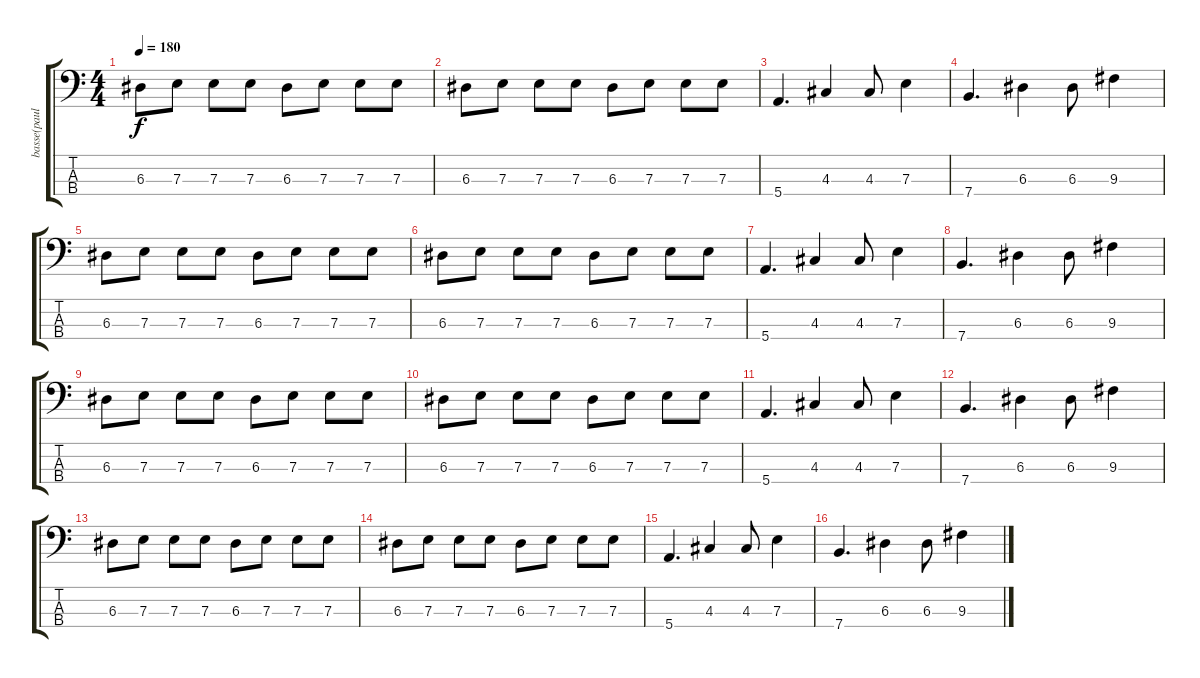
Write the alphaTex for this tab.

\track ("basse(paul)" "basse(paul") {instrument electricbasspick}
\staff {score tabs}
\tuning (G2 D2 A1 E1) {hide}
\ts (4 4)
\tempo 180
\clef f4
\ks c
6.3.8{dy f} 7.3.8 7.3.8 7.3.8 6.3.8 7.3.8 7.3.8 7.3.8 |
6.3.8 7.3.8 7.3.8 7.3.8 6.3.8 7.3.8 7.3.8 7.3.8 |
5.4.4{d} 4.3.4 4.3.8 7.3.4 |
7.4.4{d} 6.3.4 6.3.8 9.3.4 |
6.3.8 7.3.8 7.3.8 7.3.8 6.3.8 7.3.8 7.3.8 7.3.8 |
6.3.8 7.3.8 7.3.8 7.3.8 6.3.8 7.3.8 7.3.8 7.3.8 |
5.4.4{d} 4.3.4 4.3.8 7.3.4 |
7.4.4{d} 6.3.4 6.3.8 9.3.4 |
6.3.8 7.3.8 7.3.8 7.3.8 6.3.8 7.3.8 7.3.8 7.3.8 |
6.3.8 7.3.8 7.3.8 7.3.8 6.3.8 7.3.8 7.3.8 7.3.8 |
5.4.4{d} 4.3.4 4.3.8 7.3.4 |
7.4.4{d} 6.3.4 6.3.8 9.3.4 |
6.3.8 7.3.8 7.3.8 7.3.8 6.3.8 7.3.8 7.3.8 7.3.8 |
6.3.8 7.3.8 7.3.8 7.3.8 6.3.8 7.3.8 7.3.8 7.3.8 |
5.4.4{d} 4.3.4 4.3.8 7.3.4 |
7.4.4{d} 6.3.4 6.3.8 9.3.4
